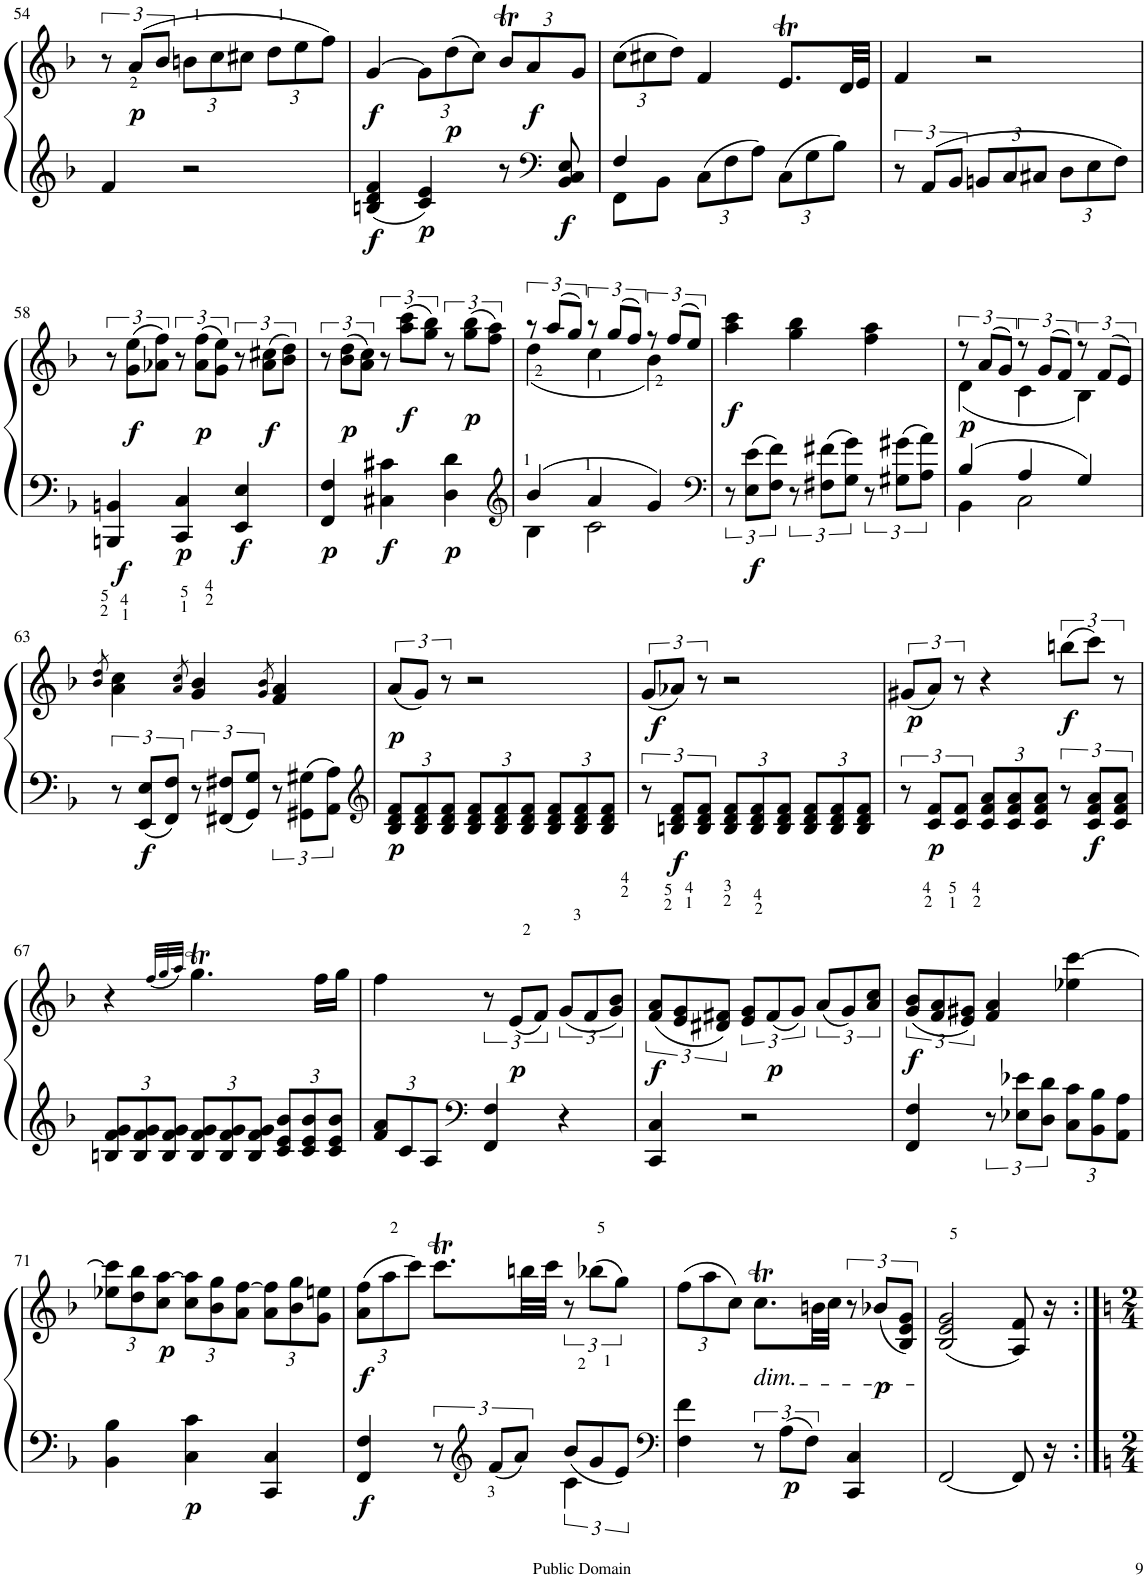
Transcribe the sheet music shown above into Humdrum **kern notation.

**kern	**kern	**dynam
*part1	*part1	*part1
*staff2	*staff1	*staff1/2
*I"Piano	*	*
*I'Pno.	*	*
!!LO:PB:g=z
*clefG2	*clefG2	*
*k[b-]	*k[b-]	*
*M3/4	*M3/4	*
=54	=54	=54
4f/	12r	.
!	!	!LO:DY:b
.	(12a/L	p
.	12b-/J	.
*	*Xbrackettup	*
2r	12bn\L	.
.	12cc\	.
.	12cc#X\J	.
.	12dd\L	.
.	12ee\	.
.	12ff\J)	.
=55	=55	=55
!	!	!LO:DY:b=2
!	!	!LO:DY:n=1:b
4Bn/ 4d/ 4f/	[4g/	f f
!	!	!LO:DY:n=2:b=2
4c/ 4e/	12g\L]	p
!	!	!LO:DY:n=3:b
.	(12dd\	p
.	12cc\J)	.
8r	12b-T/L	.
!	!	!LO:DY:n=4:b
.	12a/	f
*clefF4	*	*
!	!	!LO:DY:n=5:b=2
8BB-/ 8C/ 8E/	.	f
.	12g/J	.
=56	=56	=56
*^	*	*
8FF\L	4F/	(12cc\L	.
.	.	12cc#X\	.
8BB-\J	.	.	.
.	.	12dd\J)	.
*Xbrackettup	*	*	*
12C\L	2ryy	4f/	.
12F\	.	.	.
12A\J	.	.	.
12C\L	.	8.et/L	.
12G\	.	.	.
12B-\J	.	.	.
.	.	32d/LL	.
.	.	32e/JJJ	.
*v	*v	*	*
=57	=57	=57
*brackettup	*	*
12r	4f/	.
12AA/L	.	.
12BB-/J	.	.
*Xbrackettup	*	*
12BBn/L	2r	.
12C/	.	.
12C#X/J	.	.
12D\L	.	.
12E\	.	.
12F\J	.	.
!!LO:LB:g=z
=58	=58	=58
*	*brackettup	*
!	!	!LO:DY:b=2
4BBBn/ 4BBn/	12r	f
!	!	!LO:DY:b
.	(12g\ 12ee\L	f
.	12a-X\ 12ff\J)	.
!	!	!LO:DY:b=2
4CC/ 4C/	12r	p
!	!	!LO:DY:b
.	(12a-\ 12ff\L	p
.	12g\ 12ee\J)	.
!	!	!LO:DY:b=2
4EE/ 4E/	12r	f
!	!	!LO:DY:b
.	(12a-\ 12cc#X\L	f
.	12b-\ 12dd\J)	.
=59	=59	=59
!	!	!LO:DY:b=2
4FF/ 4F/	12r	p
!	!	!LO:DY:b
.	(12b-\ 12dd\L	p
.	12a\ 12cc\J)	.
!	!	!LO:DY:b=2
4C#X\ 4c#X\	12r	f
!	!	!LO:DY:b
.	(12aa\ 12ccc\L	f
.	12gg\ 12bb-\J)	.
!	!	!LO:DY:b=2
4D\ 4d\	12r	p
!	!	!LO:DY:b
.	(12gg\ 12bb-\L	p
.	12ff\ 12aa\J)	.
=60	=60	=60
*clefG2	*	*
*^	*^	*
4b-/	4B-\	12r	(4dd\	.
.	.	(12aa/L	.	.
.	.	12gg/J)	.	.
4a/	2c\	12r	4cc\	.
.	.	(12gg/L	.	.
.	.	12ff/J)	.	.
4g/	.	12r	4b-\)	.
.	.	(12ff/L	.	.
.	.	12ee/J)	.	.
*v	*v	*	*	*
*	*v	*v	*
=61	=61	=61
*clefF4	*	*
*brackettup	*	*
!	!	!LO:DY:b
12r	4aa\ 4ccc\	f
!	!	!LO:DY:b=2
12E\ 12e\L	.	f
12F\ 12f\J	.	.
12r	4gg\ 4bb-\	.
12F#X\ 12f#X\L	.	.
12G\ 12g\J	.	.
12r	4ff\ 4aa\	.
12G#X\ 12g#X\L	.	.
12A\ 12a\J	.	.
=62	=62	=62
*^	*^	*
!	!	!	!	!LO:DY:b
4B-/	4BB-\	12r	(4d\	p
.	.	(12a/L	.	.
.	.	12g/J)	.	.
4A/	2C\	12r	4c\	.
.	.	(12g/L	.	.
.	.	12f/J)	.	.
4G/	.	12r	4B-\)	.
.	.	(12f/L	.	.
.	.	12e/J)	.	.
*v	*v	*	*	*
*	*v	*v	*
!!LO:LB:g=z
=63	=63	=63
.	8qb-/ 8qdd/	.
12r	4a\ 4cc\	.
!	!	!LO:DY:b=2
12EE/ 12E/L	.	f
12FF/ 12F/J	.	.
.	8qa/ 8qcc/	.
12r	4g/ 4b-/	.
12FF#X/ 12F#X/L	.	.
12GG/ 12G/J	.	.
.	8qg/ 8qb-/	.
12r	4f/ 4a/	.
12GG#X\ 12G#X\L	.	.
12AA\ 12A\J	.	.
=64	=64	=64
*clefG2	*	*
*Xbrackettup	*	*
!	!	!LO:DY:b=2
!	!	!LO:DY:n=1:b
12B-/ 12d/ 12f/L	(12a/L	p p
12B-/ 12d/ 12f/	12g/J)	.
12B-/ 12d/ 12f/J	12r	.
12B-/ 12d/ 12f/L	2r	.
12B-/ 12d/ 12f/	.	.
12B-/ 12d/ 12f/J	.	.
12B-/ 12d/ 12f/L	.	.
12B-/ 12d/ 12f/	.	.
12B-/ 12d/ 12f/J	.	.
=65	=65	=65
*brackettup	*	*
!	!	!LO:DY:b
12r	(12g/L	f
!	!	!LO:DY:b=2
12Bn/ 12d/ 12f/L	12a-X/J)	f
12B/ 12d/ 12f/J	12r	.
*Xbrackettup	*	*
12B/ 12d/ 12f/L	2r	.
12B/ 12d/ 12f/	.	.
12B/ 12d/ 12f/J	.	.
12B/ 12d/ 12f/L	.	.
12B/ 12d/ 12f/	.	.
12B/ 12d/ 12f/J	.	.
=66	=66	=66
*brackettup	*	*
!	!	!LO:DY:b
12r	(12g#X/L	p
!	!	!LO:DY:b=2
12c/ 12f/L	12a/J)	p
12c/ 12f/J	12r	.
*Xbrackettup	*	*
12c/ 12f/ 12a/L	4r	.
12c/ 12f/ 12a/	.	.
12c/ 12f/ 12a/J	.	.
*brackettup	*	*
!	!	!LO:DY:b
12r	(12bbn\L	f
!	!	!LO:DY:b=2
12c/ 12f/ 12a/L	12ccc\J)	f
12c/ 12f/ 12a/J	12r	.
!!LO:LB:g=z
=67	=67	=67
*Xbrackettup	*	*
12Bn/ 12f/ 12g/L	4r	.
12B/ 12f/ 12g/	.	.
12B/ 12f/ 12g/J	.	.
.	(32qff/LLL	.
.	32qgg/	.
.	32qaa/JJJ)	.
12B/ 12f/ 12g/L	4.ggT\	.
12B/ 12f/ 12g/	.	.
12B/ 12f/ 12g/J	.	.
12c/ 12e/ 12b-/L	.	.
12c/ 12e/ 12b-/	.	.
.	16ff\LL	.
12c/ 12e/ 12b-/J	.	.
.	16gg\JJ	.
=68	=68	=68
12f/ 12a/L	4ff\	.
12c/	.	.
12A/J	.	.
*clefF4	*	*
4FF/ 4F/	12r	.
!	!	!LO:DY:b
.	(12e/L	p
.	12f/J)	.
4r	(12g/L	.
.	12f/	.
.	12g/ 12b-/J)	.
=69	=69	=69
!	!	!LO:DY:b
4CC/ 4C/	(12f/ 12a/L	f
.	12e/ 12g/	.
.	12d#X/ 12f#X/J)	.
2r	12e/ 12g/L	.
!	!	!LO:DY:b
.	(12f#/	p
.	12g/J)	.
.	(12a/L	.
.	12g/)	.
.	12a/ 12cc/J	.
=70	=70	=70
!	!	!LO:DY:b
4FF/ 4F/	(12g/ 12b-/L	f
.	12f/ 12a/	.
.	12e/ 12g#X/J)	.
*brackettup	*	*
12r	4f/ 4a/	.
12E-X\ 12e-X\L	.	.
12D\ 12d\J	.	.
*Xbrackettup	*	*
12C\ 12c\L	4ee-X\ [4ccc\	.
12BB-\ 12B-\	.	.
12AA\ 12A\J	.	.
!!LO:LB:g=z
=71	=71	=71
*	*Xbrackettup	*
4BB-\ 4B-\	12ee-X\ 12ccc\]L	.
.	12dd\ 12bb-\	.
!	!	!LO:DY:b
.	12cc\ [12aa\J	p
!	!	!LO:DY:b=2
4C\ 4c\	12cc\ 12aa\]L	p
.	12b-\ 12gg\	.
.	12a\ [12ff\J	.
4CC/ 4C/	12a\ 12ff\]L	.
.	12b-\ 12gg\	.
.	12g\ 12een\J	.
=72	=72	=72
*^	*	*
!	!	!	!LO:DY:b=2
!	!	!	!LO:DY:n=1:b
4FF/ 4F/	2ryy	(12a\ 12ff\L	f f
.	.	12aa\	.
.	.	12ccc\J)	.
*brackettup	*	*	*
12r	.	8.cccT\L	.
*clefG2	*	*	*
12f/L	.	.	.
12a/J	.	.	.
.	.	32bbn\LL	.
.	.	32ccc\JJJ	.
*	*	*brackettup	*
12b-/L	4c\	12r	.
12g/	.	(12bb-X\L	.
12e/J	.	12gg\J)	.
*v	*v	*	*
=73	=73	=73
*clefF4	*	*
*	*Xbrackettup	*
4F\ 4f\	(12ff\L	.
.	12aa\	.
.	12cc\J)	.
!	!LO:TX:b:i:t=dim.	!
12r	8.ccT\L	.
!	!	!LO:DY:b=2
12A\L	.	p
12F\J	.	.
.	32bn\LL	.
.	32cc\JJJ	.
*	*brackettup	*
4CC/ 4C/	12r	.
!	!	!LO:DY:b
.	(12b-X/L	p
.	12B-/ 12e/ 12g/J)	.
=74	=74	=74
[2FF/	(2B-/ 2e/ 2g/	.
8FF/]	8A/ 8f/)	.
16r	16r	.
=:|!	=:|!	=:|!
*-	*-	*-
